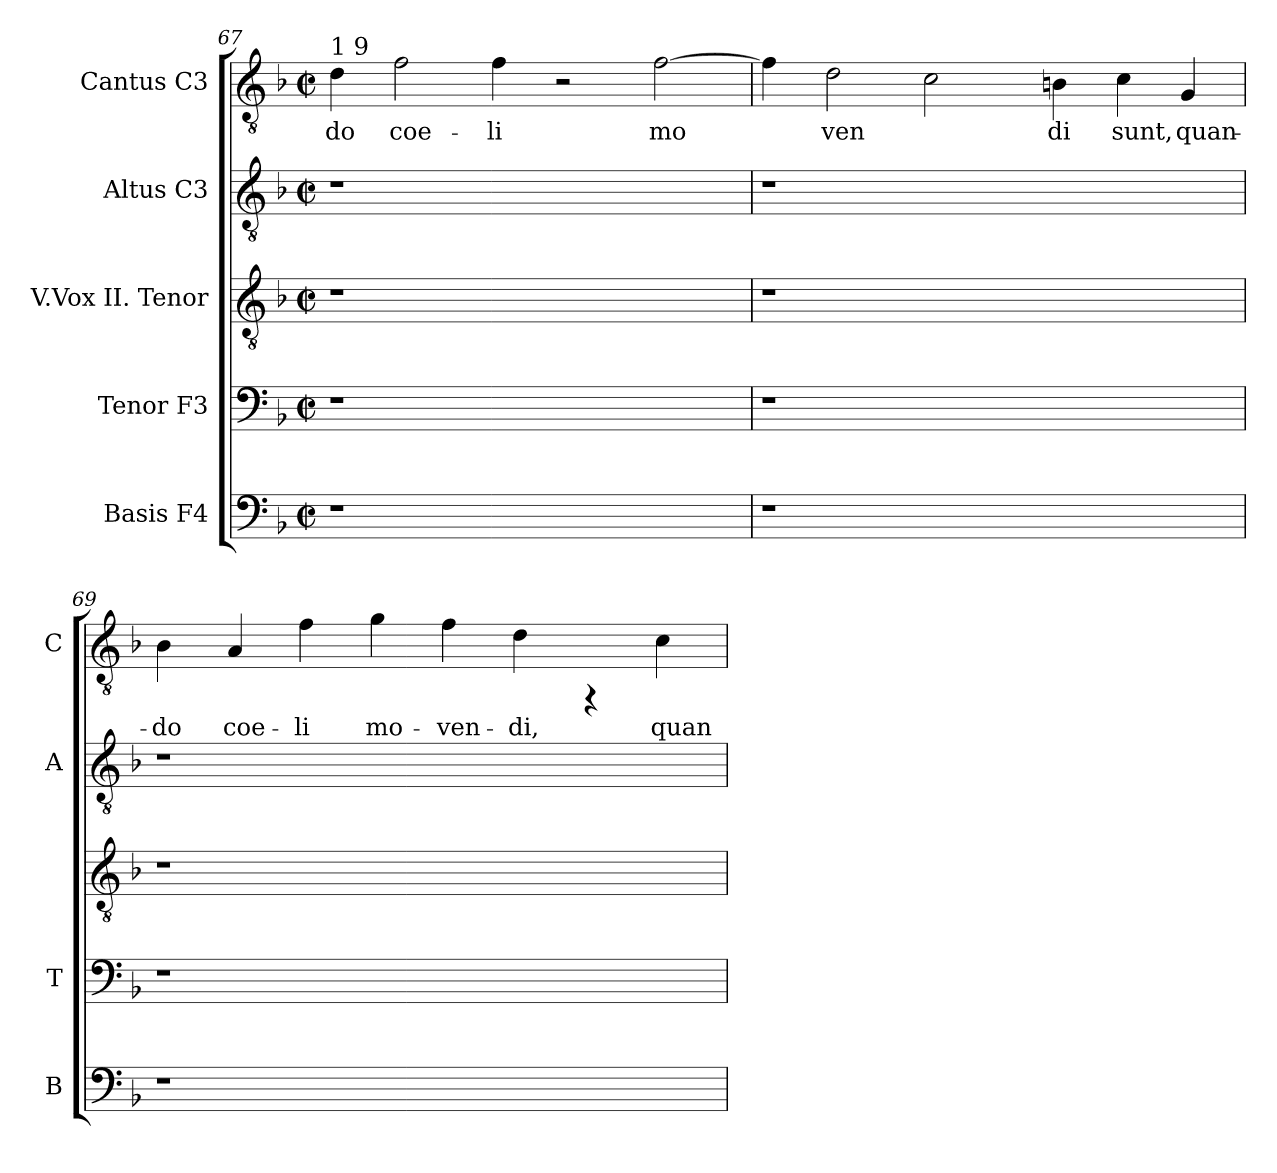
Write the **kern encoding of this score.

**kern	**kern	**kern	**kern	**kern	**text
*part5	*part4	*part3	*part2	*part1	*part1
*staff5	*staff4	*staff3	*staff2	*staff1	*staff1
*I"Basis  F4	*I"Tenor  F3	*I"V.Vox  II. Tenor	*I"Altus  C3	*I"Cantus  C3	*
*I'B	*I'T	*	*I'A	*I'C	*
!!LO:PB:g=z
*clefF4	*clefF4	*clefGv2	*clefGv2	*clefGv2	*
*k[b-]	*k[b-]	*k[b-]	*k[b-]	*k[b-]	*
*F:	*F:	*F:	*F:	*F:	*
*M2/2	*M2/2	*M2/2	*M2/2	*M2/2	*
*met(c|)	*met(c|)	*met(c|)	*met(c|)	*met(c|)	*
=67	=67	=67	=67	=67	=67
!	!	!	!	!LO:TX:a:t=1 9	!
!	!	!	!	!	!LO:LY:b:cj
1r	1r	1r	1r	4d\	-do
!	!	!	!	!	!LO:LY:b:cj
.	.	.	.	2f\	coe-
!	!	!	!	!	!LO:LY:b:cj
.	.	.	.	4f\	-li
1ryy	1ryy	1ryy	1ryy	2r	.
!	!	!	!	!	!LO:LY:b:cj
.	.	.	.	[>2f\	mo-
=68	=68	=68	=68	=68	=68
!	!	!	!	!	!LO:LY:b:cj
1r	1r	1r	1r	4f\]	--
!	!	!	!	!	!LO:LY:b:cj
.	.	.	.	2d\	-ven-
!	!	!	!	!	!LO:LY:b:cj
.	.	.	.	2c\	--
1ryy	1ryy	1ryy	1ryy	.	.
!	!	!	!	!	!LO:LY:b:cj
.	.	.	.	4Bn\	-di
!	!	!	!	!	!LO:LY:b:cj
.	.	.	.	4c\	sunt,
!	!	!	!	!	!LO:LY:b:cj
.	.	.	.	4G/	quan-
=69	=69	=69	=69	=69	=69
!	!	!	!	!	!LO:LY:b:cj
1r	1r	1r	1r	4B-\	-do
!	!	!	!	!	!LO:LY:b:cj
.	.	.	.	4A/	coe-
!	!	!	!	!	!LO:LY:b:cj
.	.	.	.	4f\	-li
!	!	!	!	!	!LO:LY:b:cj
.	.	.	.	4g\	mo-
!	!	!	!	!	!LO:LY:b:cj
1ryy	1ryy	1ryy	1ryy	4f\	-ven-
!	!	!	!	!	!LO:LY:b:cj
.	.	.	.	4d\	-di,
.	.	.	.	4rFF	.
!	!	!	!	!	!LO:LY:b:cj
.	.	.	.	4c\	quan-
=	=	=	=	=	=
*-	*-	*-	*-	*-	*-
